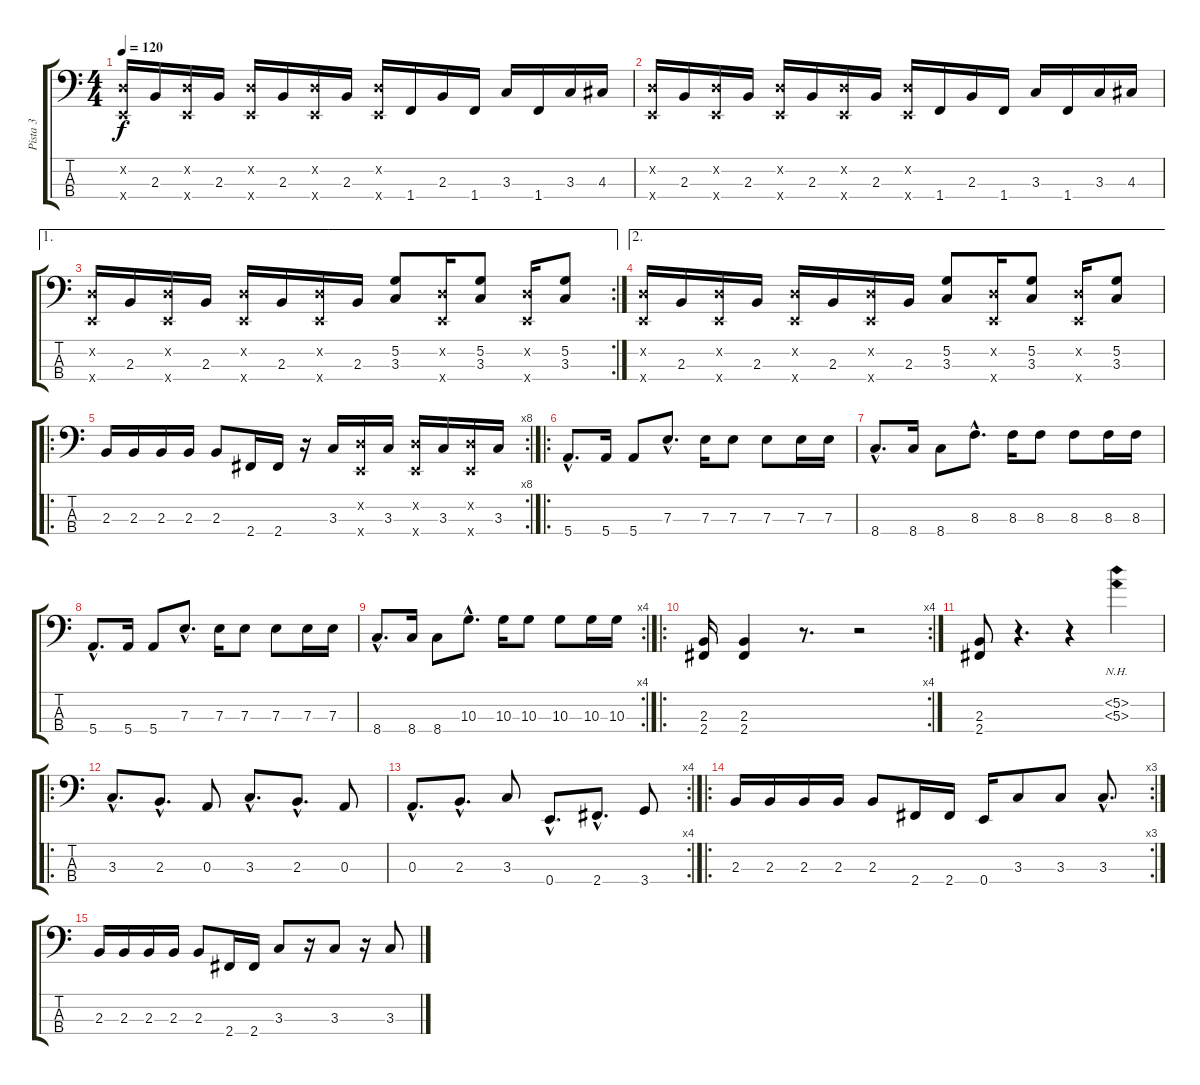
\track ("Pista 3" "Pista 3") {instrument slapbass1}
\staff {score tabs}
\tuning (G2 D2 A1 E1) {hide}
\ts (4 4)
\tempo 120
\clef f4
\ks c
(0.2{x} 0.4{x}).16{dy f} 2.3.16 (0.2{x} 0.4{x}).16 2.3.16 (0.2{x} 0.4{x}).16 2.3.16 (0.2{x} 0.4{x}).16 2.3.16 (0.2{x} 0.4{x}).16 1.4.16 2.3.16 1.4.16 3.3.16 1.4.16 3.3.16 4.3.16 |
(0.2{x} 0.4{x}).16 2.3.16 (0.2{x} 0.4{x}).16 2.3.16 (0.2{x} 0.4{x}).16 2.3.16 (0.2{x} 0.4{x}).16 2.3.16 (0.2{x} 0.4{x}).16 1.4.16 2.3.16 1.4.16 3.3.16 1.4.16 3.3.16 4.3.16 |
\ae 1
\rc 2
(0.2{x} 0.4{x}).16 2.3.16 (0.2{x} 0.4{x}).16 2.3.16 (0.2{x} 0.4{x}).16 2.3.16 (0.2{x} 0.4{x}).16 2.3.16 (5.2 3.3).8 (0.2{x} 0.4{x}).16 (5.2 3.3).8 (0.2{x} 0.4{x}).16 (5.2 3.3).8 |
\ae 2
(0.2{x} 0.4{x}).16 2.3.16 (0.2{x} 0.4{x}).16 2.3.16 (0.2{x} 0.4{x}).16 2.3.16 (0.2{x} 0.4{x}).16 2.3.16 (5.2 3.3).8 (0.2{x} 0.4{x}).16 (5.2 3.3).8 (0.2{x} 0.4{x}).16 (5.2 3.3).8 |
\ro
\rc 8
2.3.16 2.3.16 2.3.16 2.3.16 2.3.8 2.4.16 2.4.16 r.16 3.3.16 (0.2{x} 0.4{x}).16 3.3.16 (0.2{x} 0.4{x}).16 3.3.16 (0.2{x} 0.4{x}).16 3.3.16 |
\ro
5.4{hac}.8{d instrument electricbassfinger} 5.4.16 5.4.8 7.3{hac}.8{d} 7.3.16 7.3.8 7.3.8 7.3.16 7.3.16 |
8.4{hac}.8{d} 8.4.16 8.4.8 8.3{hac}.8{d} 8.3.16 8.3.8 8.3.8 8.3.16 8.3.16 |
5.4{hac}.8{d} 5.4.16 5.4.8 7.3{hac}.8{d} 7.3.16 7.3.8 7.3.8 7.3.16 7.3.16 |
\rc 4
8.4{hac}.8{d} 8.4.16 8.4.8 10.3{hac}.8{d} 10.3.16 10.3.8 10.3.8 10.3.16 10.3.16 |
\ro
\rc 4
(2.3 2.4).16 (2.3 2.4).4 r.8{d} r.2 |
(2.3 2.4).8 r.4{d} r.4{instrument electricbassfinger} (5.2{nh} 5.3{nh}).4 |
\ro
3.3{hac}.8{d} 2.3{hac}.8{d} 0.3.8 3.3{hac}.8{d} 2.3{hac}.8{d} 0.3.8 |
\rc 4
0.3{hac}.8{d} 2.3{hac}.8{d} 3.3.8 0.4{hac}.8{d} 2.4{hac}.8{d} 3.4.8 |
\ro
\rc 3
2.3.16 2.3.16 2.3.16 2.3.16 2.3.8 2.4.16 2.4.16 0.4.16 3.3.8 3.3.8 3.3{hac}.8{d} |
2.3.16 2.3.16 2.3.16 2.3.16 2.3.8 2.4.16 2.4.16 3.3.8 r.16 3.3.8 r.16 3.3.8
